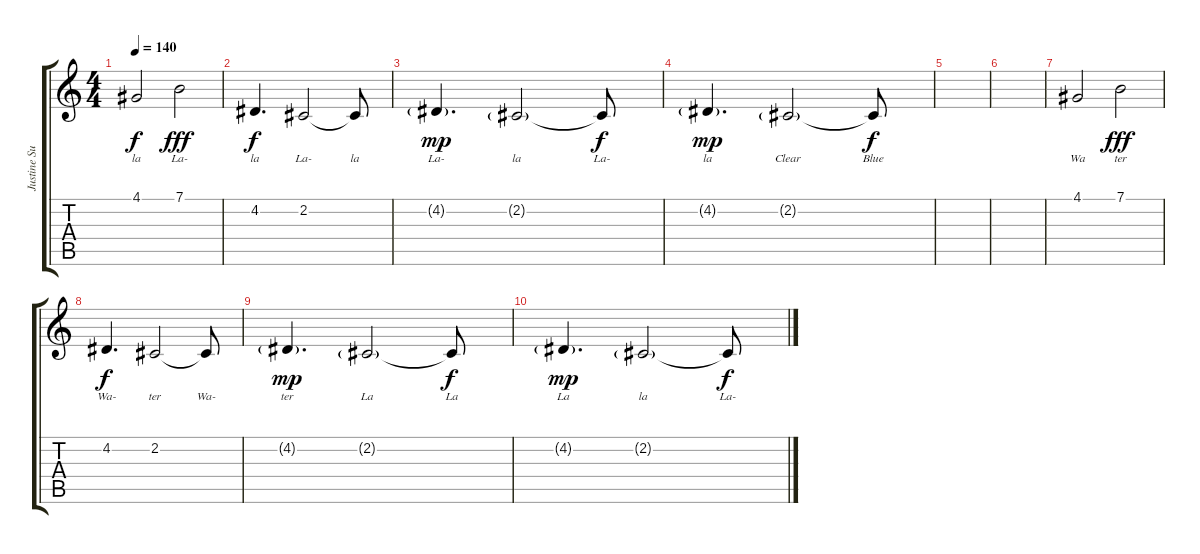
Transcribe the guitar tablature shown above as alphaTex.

\track ("Justine Suissa" "Justine Su") {instrument synthvoice}
\staff {score tabs}
\tuning (E4 B3 G3 D3 A2 E2) {hide}
\ts (4 4)
\tempo 140
\clef g2
\ks c
4.1.2{lyrics (0 "la") lyrics (1 "") lyrics (2 "") lyrics (3 "") lyrics (4 "") dy f} 7.1.2{lyrics (0 "La-") lyrics (1 "") lyrics (2 "") lyrics (3 "") lyrics (4 "") dy fff} |
4.2.4{d lyrics (0 "la") lyrics (1 "") lyrics (2 "") lyrics (3 "") lyrics (4 "") dy f} 2.2.2{lyrics (0 "La-") lyrics (1 "") lyrics (2 "") lyrics (3 "") lyrics (4 "")} 2.2{t}.8{lyrics (0 "la") lyrics (1 "") lyrics (2 "") lyrics (3 "") lyrics (4 "")} |
4.2{g}.4{d lyrics (0 "La-") lyrics (1 "") lyrics (2 "") lyrics (3 "") lyrics (4 "") dy mp} 2.2{g}.2{lyrics (0 "la") lyrics (1 "") lyrics (2 "") lyrics (3 "") lyrics (4 "")} 2.2{t}.8{lyrics (0 "La-") lyrics (1 "") lyrics (2 "") lyrics (3 "") lyrics (4 "") dy f} |
4.2{g}.4{d lyrics (0 "la") lyrics (1 "") lyrics (2 "") lyrics (3 "") lyrics (4 "") dy mp} 2.2{g}.2{lyrics (0 "Clear") lyrics (1 "") lyrics (2 "") lyrics (3 "") lyrics (4 "")} 2.2{t}.8{lyrics (0 "Blue") lyrics (1 "") lyrics (2 "") lyrics (3 "") lyrics (4 "") dy f} |
|
|
4.1.2{lyrics (0 "Wa") lyrics (1 "") lyrics (2 "") lyrics (3 "") lyrics (4 "")} 7.1.2{lyrics (0 "ter") lyrics (1 "") lyrics (2 "") lyrics (3 "") lyrics (4 "") dy fff} |
4.2.4{d lyrics (0 "Wa-") lyrics (1 "") lyrics (2 "") lyrics (3 "") lyrics (4 "") dy f} 2.2.2{lyrics (0 "ter") lyrics (1 "") lyrics (2 "") lyrics (3 "") lyrics (4 "")} 2.2{t}.8{lyrics (0 "Wa-") lyrics (1 "") lyrics (2 "") lyrics (3 "") lyrics (4 "")} |
4.2{g}.4{d lyrics (0 "ter") lyrics (1 "") lyrics (2 "") lyrics (3 "") lyrics (4 "") dy mp} 2.2{g}.2{lyrics (0 "La") lyrics (1 "") lyrics (2 "") lyrics (3 "") lyrics (4 "")} 2.2{t}.8{lyrics (0 "La") lyrics (1 "") lyrics (2 "") lyrics (3 "") lyrics (4 "") dy f} |
4.2{g}.4{d lyrics (0 "La") lyrics (1 "") lyrics (2 "") lyrics (3 "") lyrics (4 "") dy mp} 2.2{g}.2{lyrics (0 "la") lyrics (1 "") lyrics (2 "") lyrics (3 "") lyrics (4 "")} 2.2{t}.8{lyrics (0 "La-") lyrics (1 "") lyrics (2 "") lyrics (3 "") lyrics (4 "") dy f}
